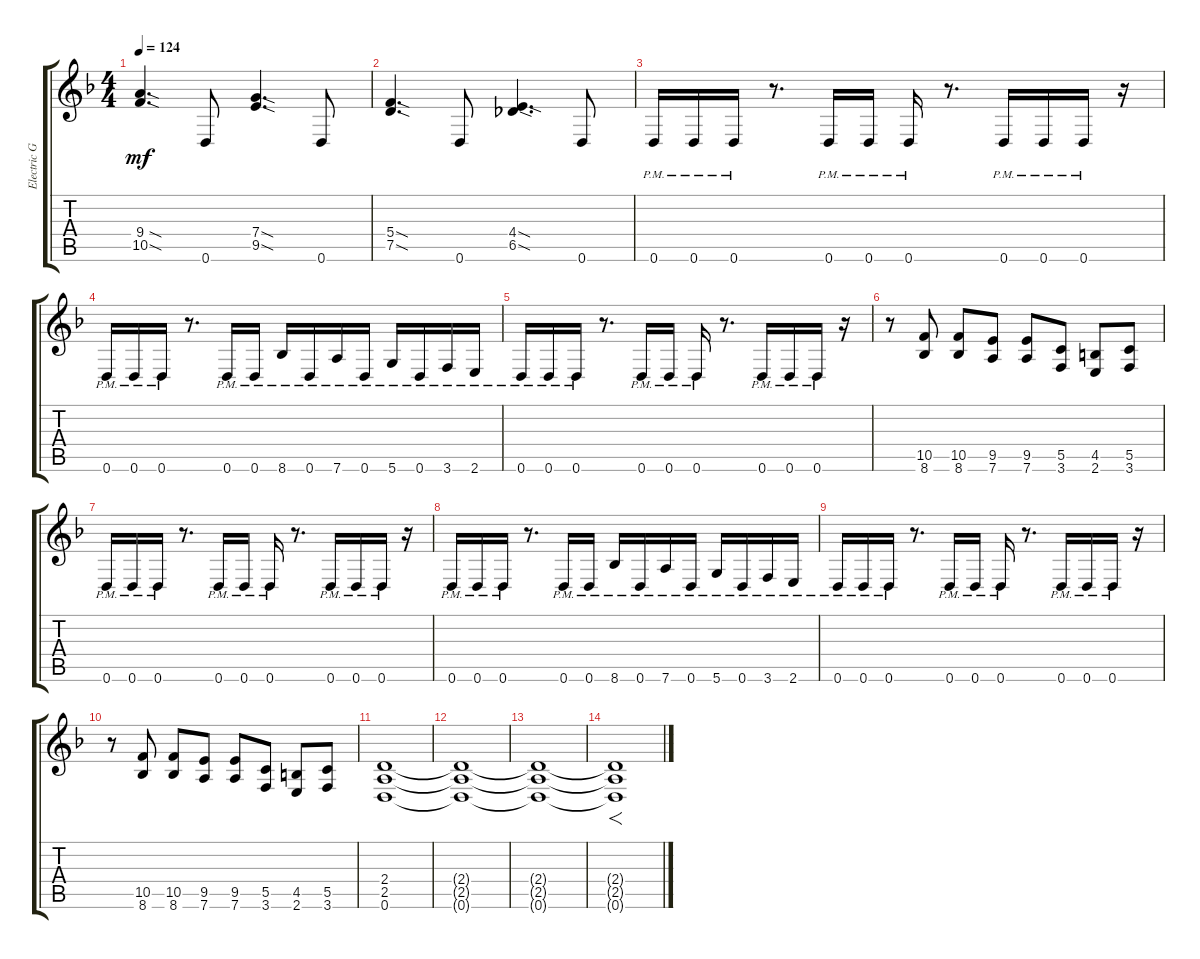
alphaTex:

\track ("Electric Guitar 1" "Electric G") {instrument distortionguitar}
\staff {score tabs}
\tuning (D4 A3 F3 C3 G2 D2) {hide}
\ts (4 4)
\tempo 124
\clef g2
\ks dminor
(9.4{sod} 10.5{sod}).4{d dy mf} 0.6.8 (7.4{sod} 9.5{sod}).4{d} 0.6.8 |
(5.4{sod} 7.5{sod}).4{d} 0.6.8 (4.4{sod} 6.5{sod}).4{d} 0.6.8 |
0.6{pm}.16 0.6{pm}.16 0.6{pm}.16 r.8{d} 0.6{pm}.16 0.6{pm}.16 0.6{pm}.16 r.8{d} 0.6{pm}.16 0.6{pm}.16 0.6{pm}.16 r.16 |
0.6{pm}.16 0.6{pm}.16 0.6{pm}.16 r.8{d} 0.6{pm}.16 0.6{pm}.16 8.6{pm}.16 0.6{pm}.16 7.6{pm}.16 0.6{pm}.16 5.6{pm}.16 0.6{pm}.16 3.6{pm}.16 2.6{pm}.16 |
0.6{pm}.16 0.6{pm}.16 0.6{pm}.16 r.8{d} 0.6{pm}.16 0.6{pm}.16 0.6{pm}.16 r.8{d} 0.6{pm}.16 0.6{pm}.16 0.6{pm}.16 r.16 |
r.8 (10.5 8.6).8 (10.5 8.6).8 (9.5 7.6).8 (9.5 7.6).8 (5.5 3.6).8 (4.5 2.6).8 (5.5 3.6).8 |
0.6{pm}.16 0.6{pm}.16 0.6{pm}.16 r.8{d} 0.6{pm}.16 0.6{pm}.16 0.6{pm}.16 r.8{d} 0.6{pm}.16 0.6{pm}.16 0.6{pm}.16 r.16 |
0.6{pm}.16 0.6{pm}.16 0.6{pm}.16 r.8{d} 0.6{pm}.16 0.6{pm}.16 8.6{pm}.16 0.6{pm}.16 7.6{pm}.16 0.6{pm}.16 5.6{pm}.16 0.6{pm}.16 3.6{pm}.16 2.6{pm}.16 |
0.6{pm}.16 0.6{pm}.16 0.6{pm}.16 r.8{d} 0.6{pm}.16 0.6{pm}.16 0.6{pm}.16 r.8{d} 0.6{pm}.16 0.6{pm}.16 0.6{pm}.16 r.16 |
r.8 (10.5 8.6).8 (10.5 8.6).8 (9.5 7.6).8 (9.5 7.6).8 (5.5 3.6).8 (4.5 2.6).8 (5.5 3.6).8 |
(2.4 2.5 0.6).1 |
(2.4{t} 2.5{t} 0.6{t}).1 |
(2.4{t} 2.5{t} 0.6{t}).1 |
(2.4{t} 2.5{t} 0.6{t}).1{f}
